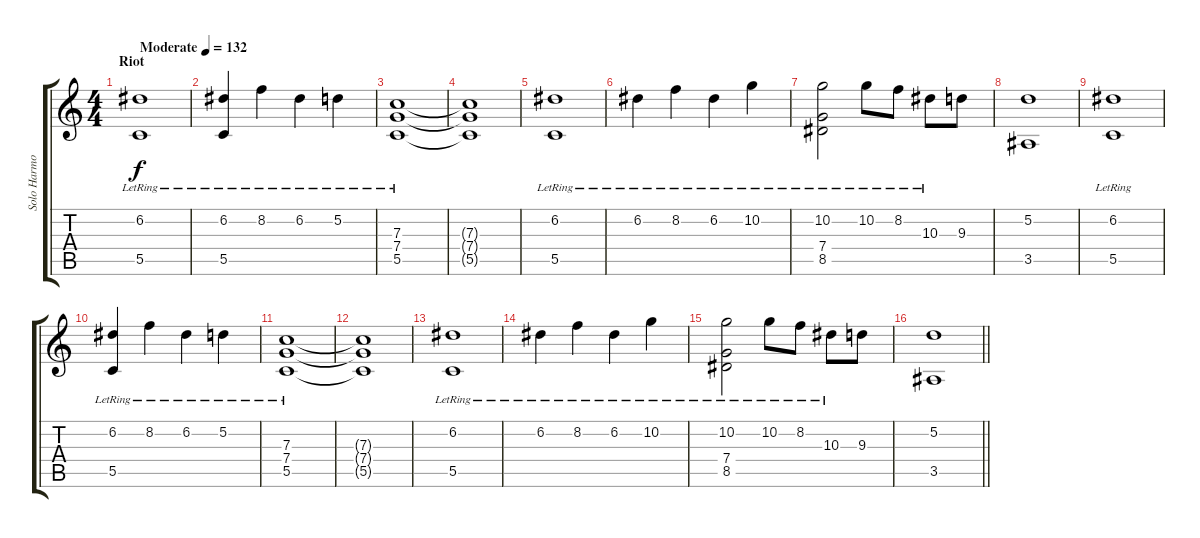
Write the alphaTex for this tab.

\track ("Solo Harmony 2" "Solo Harmo") {instrument acousticguitarsteel}
\staff {score tabs}
\tuning (D4 A3 F3 C3 G2 C2) {hide}
\ts (4 4)
\section ("" "Riot")
\tempo (132 "Moderate")
\clef g2
\ks c
(6.2{lr} 5.5{lr}).1{dy f instrument acousticguitarsteel} |
(6.2{lr} 5.5{lr}).4 8.2{lr}.4 6.2{lr}.4 5.2{lr}.4 |
(7.3{lr} 7.4{lr} 5.5{lr}).1 |
(7.3{t} 7.4{t} 5.5{t}).1 |
(6.2{lr} 5.5{lr}).1{instrument acousticguitarsteel} |
6.2{lr}.4 8.2{lr}.4 6.2{lr}.4 10.2{lr}.4 |
(10.2{lr} 7.4 8.5).2 10.2{lr}.8 8.2{lr}.8 10.3{lr}.8 9.3.8 |
(5.2 3.5).1 |
(6.2{lr} 5.5{lr}).1{instrument acousticguitarsteel} |
(6.2{lr} 5.5{lr}).4 8.2{lr}.4 6.2{lr}.4 5.2{lr}.4 |
(7.3{lr} 7.4{lr} 5.5{lr}).1 |
(7.3{t} 7.4{t} 5.5{t}).1 |
(6.2{lr} 5.5{lr}).1{instrument acousticguitarsteel} |
6.2{lr}.4 8.2{lr}.4 6.2{lr}.4 10.2{lr}.4 |
(10.2{lr} 7.4 8.5).2 10.2{lr}.8 8.2{lr}.8 10.3{lr}.8 9.3.8 |
\barLineRight lightlight
(5.2 3.5).1
